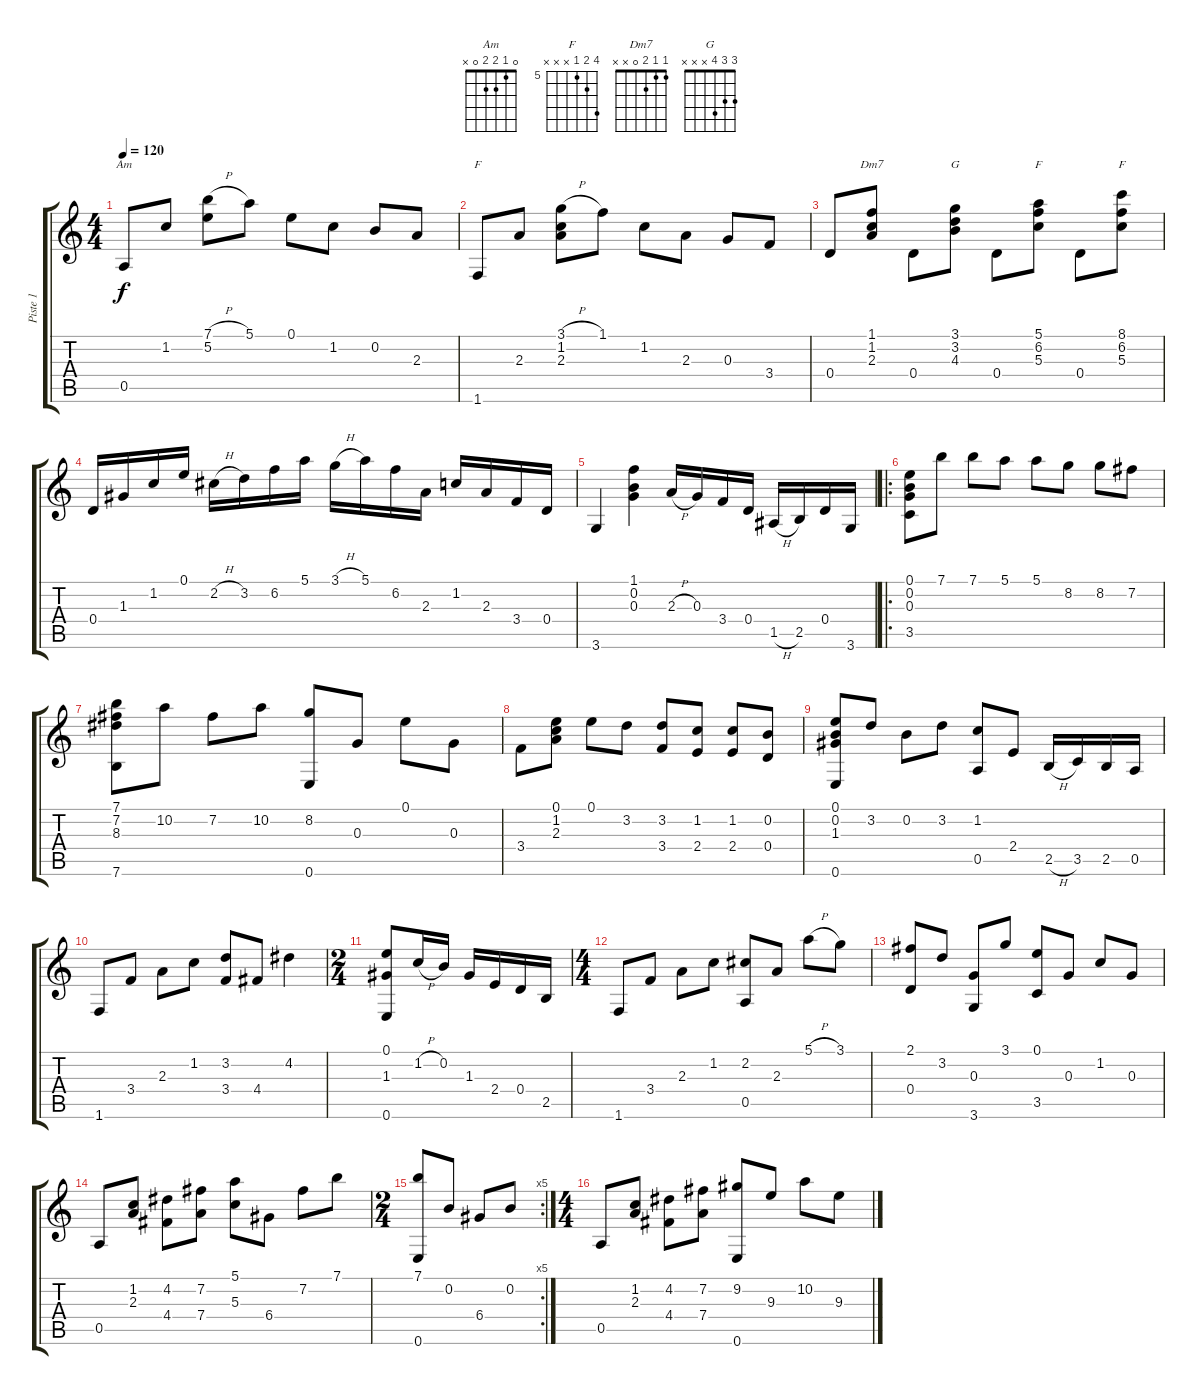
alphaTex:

\track ("Piste 1" "Piste 1") {instrument acousticguitarnylon}
\staff {score tabs}
\tuning (E4 B3 G3 D3 A2 E2) {hide}
\chord ("Am" 0 1 2 2 0 x)
\chord ("F" 1 1 2 3 3 1)
\chord ("Dm7" 1 1 2 0 x x)
\chord ("G" 3 3 4 x x x)
\chord ("F" 5 6 5 x x x) {firstfret 5}
\chord ("F" 8 6 5 x x x) {firstfret 5}
\ts (4 4)
\tempo 120
\clef g2
\ks c
0.5.8{ch "Am" dy f instrument acousticguitarnylon} 1.2.8 (7.1{h} 5.2).8 5.1.8 0.1.8 1.2.8 0.2.8 2.3.8 |
1.6.8{ch "F"} 2.3.8 (3.1{h} 1.2 2.3).8 1.1.8 1.2.8 2.3.8 0.3.8 3.4.8 |
0.4.8 (1.1 1.2 2.3).8{ch "Dm7"} 0.4.8 (3.1 3.2 4.3).8{ch "G"} 0.4.8 (5.1 6.2 5.3).8{ch "F"} 0.4.8 (8.1 6.2 5.3).8{ch "F"} |
0.4.16 1.3.16 1.2.16 0.1.16 2.2{h}.16 3.2.16 6.2.16 5.1.16 3.1{h}.16 5.1.16 6.2.16 2.3.16 1.2.16 2.3.16 3.4.16 0.4.16 |
3.6.4 (1.1 0.2 0.3).4 2.3{h}.16 0.3.16 3.4.16 0.4.16 1.5{h}.16 2.5.16 0.4.16 3.6.16 |
\ro
(0.1 0.2 0.3 3.5).8 7.1.8 7.1.8 5.1.8 5.1.8 8.2.8 8.2.8 7.2.8 |
(7.1 7.2 8.3 7.6).8 10.2.8 7.2.8 10.2.8 (8.2 0.6).8 0.3.8 0.1.8 0.3.8 |
3.4.8 (0.1 1.2 2.3).8 0.1.8 3.2.8 (3.2 3.4).8 (1.2 2.4).8 (1.2 2.4).8 (0.2 0.4).8 |
(0.1 0.2 1.3 0.6).8 3.2.8 0.2.8 3.2.8 (1.2 0.5).8 2.4.8 2.5{h}.16 3.5.16 2.5.16 0.5.16 |
1.6.8 3.4.8 2.3.8 1.2.8 (3.2 3.4).8 4.4.8 4.2.4 |
\ts (2 4)
(0.1 1.3 0.6).8 1.2{h}.16 0.2.16 1.3.16 2.4.16 0.4.16 2.5.16 |
\ts (4 4)
1.6.8 3.4.8 2.3.8 1.2.8 (2.2 0.5).8 2.3.8 5.1{h}.8 3.1.8 |
(2.1 0.4).8 3.2.8 (0.3 3.6).8 3.1.8 (0.1 3.5).8 0.3.8 1.2.8 0.3.8 |
0.5.8 (1.2 2.3).8 (4.2 4.4).8 (7.2 7.4).8 (5.1 5.3).8 6.4.8 7.2.8 7.1.8 |
\rc 5
\ts (2 4)
(7.1 0.6).8 0.2.8 6.4.8 0.2.8 |
\ts (4 4)
0.5.8 (1.2 2.3).8 (4.2 4.4).8 (7.2 7.4).8 (9.2 0.6).8 9.3.8 10.2.8 9.3.8
